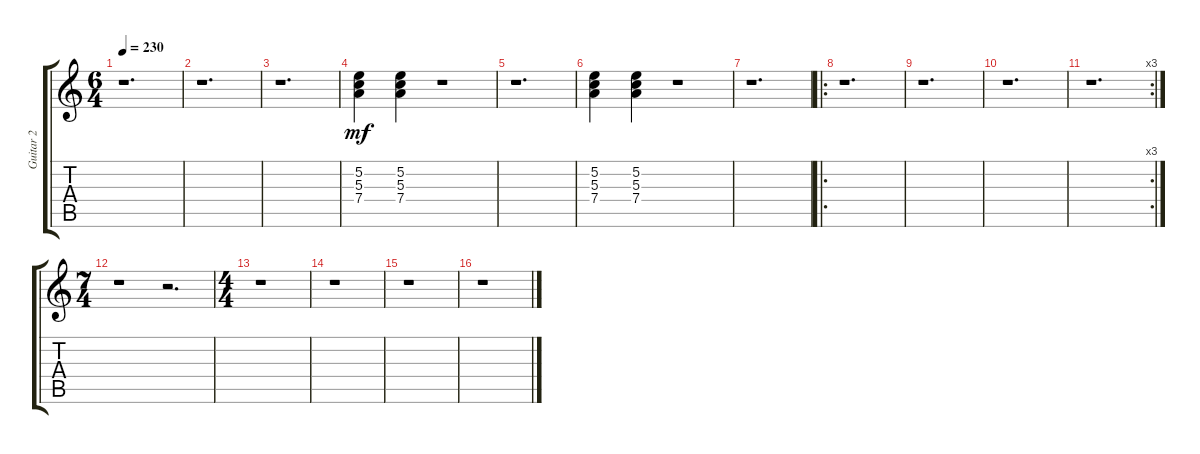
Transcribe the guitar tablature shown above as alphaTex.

\track ("Guitar 2" "Guitar 2") {instrument distortionguitar}
\staff {score tabs}
\tuning (E4 B3 G3 D3 A2 E2) {hide}
\ts (6 4)
\tempo 230
\clef g2
\ks c
r.1{d dy mf} |
r.1{d} |
r.1{d} |
(5.2 5.3 7.4).4 (5.2 5.3 7.4).4 r.1 |
r.1{d} |
(5.2 5.3 7.4).4 (5.2 5.3 7.4).4 r.1 |
r.1{d} |
\ro
r.1{d} |
r.1{d} |
r.1{d} |
\rc 3
r.1{d} |
\ts (7 4)
r.1 r.2{d} |
\ts (4 4)
r.1 |
r.1 |
r.1 |
r.1
